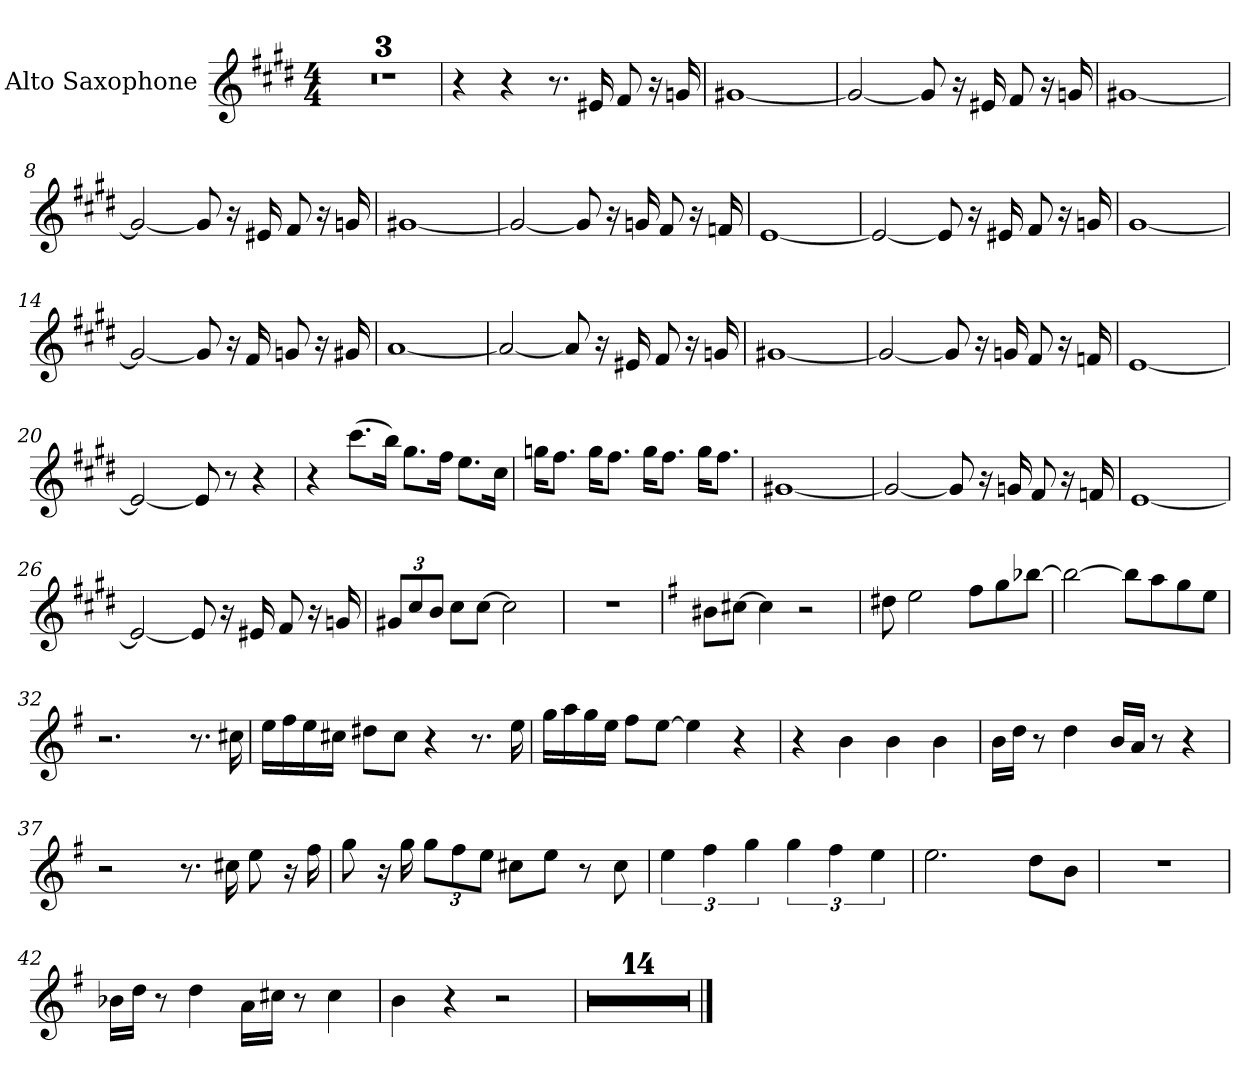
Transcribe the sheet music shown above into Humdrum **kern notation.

**kern
*part1
*staff1
*I"Alto Saxophone
*I'A. Sax.
*clefG2
*ITrd5c9
*k[f#]
*M4/4
=1
1r
=2
1r
=3
1r
=4
4r
4r
8.r
16G#X/
8A/
16r
16B-X/
=5
[1Bn
=6
2B/_
8B/]
16r
16G#X/
8A/
16r
16B-X/
=7
[1Bn
!!LO:LB:g=z
=8
2B/_
8B/]
16r
16G#X/
8A/
16r
16B-X/
=9
[1Bn
=10
2B/_
8B/]
16r
16B-X/
8A/
16r
16A-X/
=11
[1G
=12
2G/_
8G/]
16r
16G#X/
8A/
16r
16B-X/
=13
[1B
!!LO:LB:g=z
=14
2B/_
8B/]
16r
16A/
8B-X/
16r
16Bn/
=15
[1c
=16
2c/_
8c/]
16r
16G#X/
8A/
16r
16B-X/
=17
[1Bn
=18
2B/_
8B/]
16r
16B-X/
8A/
16r
16A-X/
=19
[1G
!!LO:LB:g=z
=20
2G/_
8G/]
8r
4r
=21
4r
(8.ee\L
16dd\Jk)
8.b\L
16a\Jk
8.g\L
16e\Jk
=22
16b-X\KL
8.a\J
16b-\KL
8.a\J
16b-\KL
8.a\J
16b-\KL
8.a\J
=23
[1Bn
=24
2B/_
8B/]
16r
16B-X/
8A/
16r
16A-X/
=25
[1G
!!LO:LB:g=z
=26
2G/_
8G/]
16r
16G#X/
8A/
16r
16B-X/
=27
*Xbrackettup
12Bn/L
12e/
12d/J
8e\L
[8e\J
2e\]
=28
1r
=29
*k[b-e-]
8d#X\L
[8en\J
4e\]
2r
=30
8f#X\
2g\
8a\L
8b-\
[8dd-X\J
!!LO:LB:g=z
=31
2dd-\_
8dd-\L]
8cc\
8b-\
8g\J
=32
2.r
8.r
16en\
=33
16g\LL
16a\
16g\
16en\JJ
8f#X\L
8e\J
4r
8.r
16g\
=34
16b-\LL
16cc\
16b-\
16g\JJ
8a\L
[8g\J
4g\]
4r
=35
4r
4d\
4d\
4d\
!!LO:LB:g=z
=36
16d\LL
16f\JJ
8r
4f\
16d/LL
16c/JJ
8r
4r
=37
2r
8.r
16en\
8g\
16r
16a\
=38
8b-\
16r
16b-\
12b-\L
12a\
12g\J
8en\L
8g\J
8r
8e\
=39
*brackettup
6g\
6a\
6b-\
6b-\
6a\
6g\
=40
2.g\
8f\L
8d\J
=41
1r
!!LO:LB:g=z
=42
16d-X\LL
16f\JJ
8r
4f\
16c\LL
16en\JJ
8r
4e\
=43
4d\
4r
2r
=44
1r
=45
1r
=46
1r
=47
1r
=48
1r
=49
1r
=50
1r
=51
1r
=52
1r
=53
1r
=54
1r
!!LO:LB:g=z
=55
1r
=56
1r
=57
1r
==
*-
